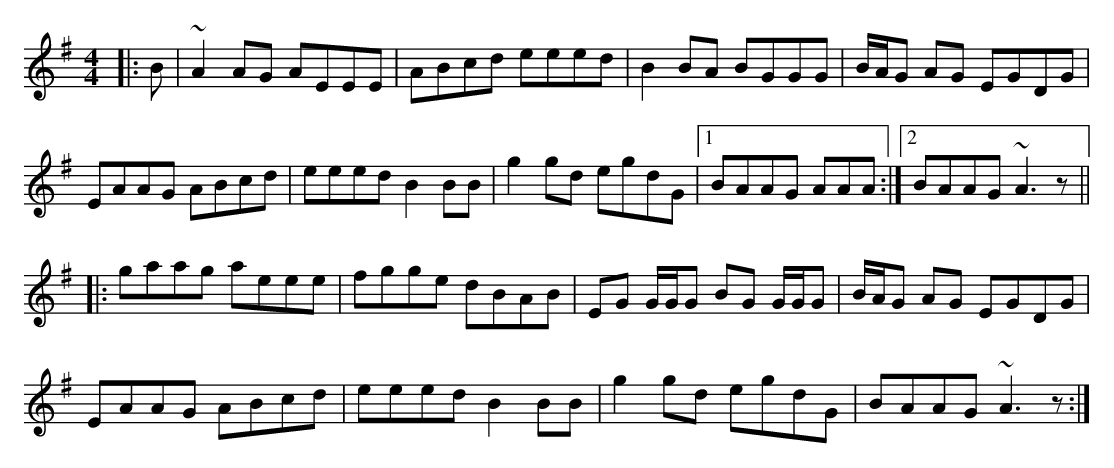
X:1
M:4/4
K:Ador
|:B|~A2 AG AEEE|ABcd eeed|B2 BA BGGG|B/A/G AG EGDG|
EAAG ABcd|eeed B2 BB|g2 gd egdG|1 BAAG AAA:|2 BAAG ~A3z||
|:gaag aeee|fgge dBAB|EG G/G/G BG G/G/G|B/A/G AG EGDG|
EAAG ABcd|eeed B2 BB|g2 gd egdG|BAAG ~A3z:|
